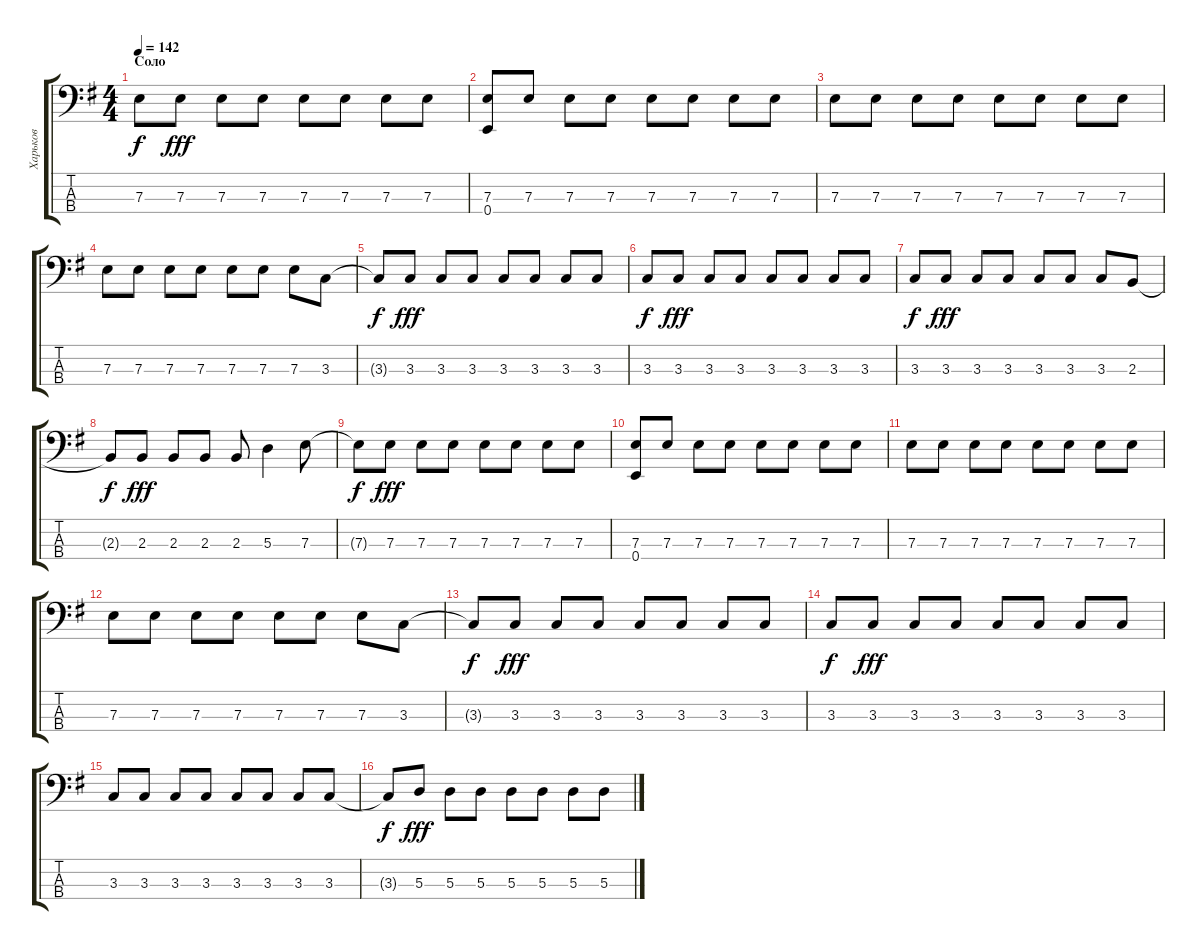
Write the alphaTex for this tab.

\track ("Харьков" "Харьков") {instrument electricbasspick}
\staff {score tabs}
\tuning (G2 D2 A1 E1) {hide}
\ts (4 4)
\section ("" "Соло")
\tempo 142
\clef f4
\ks eminor
7.3{t}.8{dy f} 7.3.8{dy fff} 7.3.8 7.3.8 7.3.8 7.3.8 7.3.8 7.3.8 |
(7.3 0.4).8 7.3.8 7.3.8 7.3.8 7.3.8 7.3.8 7.3.8 7.3.8 |
7.3.8 7.3.8 7.3.8 7.3.8 7.3.8 7.3.8 7.3.8 7.3.8 |
7.3.8 7.3.8 7.3.8 7.3.8 7.3.8 7.3.8 7.3.8 3.3.8 |
3.3{t}.8{dy f} 3.3.8{dy fff} 3.3.8 3.3.8 3.3.8 3.3.8 3.3.8 3.3.8 |
3.3.8{dy f} 3.3.8{dy fff} 3.3.8 3.3.8 3.3.8 3.3.8 3.3.8 3.3.8 |
3.3.8{dy f} 3.3.8{dy fff} 3.3.8 3.3.8 3.3.8 3.3.8 3.3.8 2.3.8 |
2.3{t}.8{dy f} 2.3.8{dy fff} 2.3.8 2.3.8 2.3.8 5.3.4 7.3.8 |
7.3{t}.8{dy f} 7.3.8{dy fff} 7.3.8 7.3.8 7.3.8 7.3.8 7.3.8 7.3.8 |
(7.3 0.4).8 7.3.8 7.3.8 7.3.8 7.3.8 7.3.8 7.3.8 7.3.8 |
7.3.8 7.3.8 7.3.8 7.3.8 7.3.8 7.3.8 7.3.8 7.3.8 |
7.3.8 7.3.8 7.3.8 7.3.8 7.3.8 7.3.8 7.3.8 3.3.8 |
3.3{t}.8{dy f} 3.3.8{dy fff} 3.3.8 3.3.8 3.3.8 3.3.8 3.3.8 3.3.8 |
3.3.8{dy f} 3.3.8{dy fff} 3.3.8 3.3.8 3.3.8 3.3.8 3.3.8 3.3.8 |
3.3.8 3.3.8 3.3.8 3.3.8 3.3.8 3.3.8 3.3.8 3.3.8 |
3.3{t}.8{dy f} 5.3.8{dy fff} 5.3.8 5.3.8 5.3.8 5.3.8 5.3.8 5.3.8
